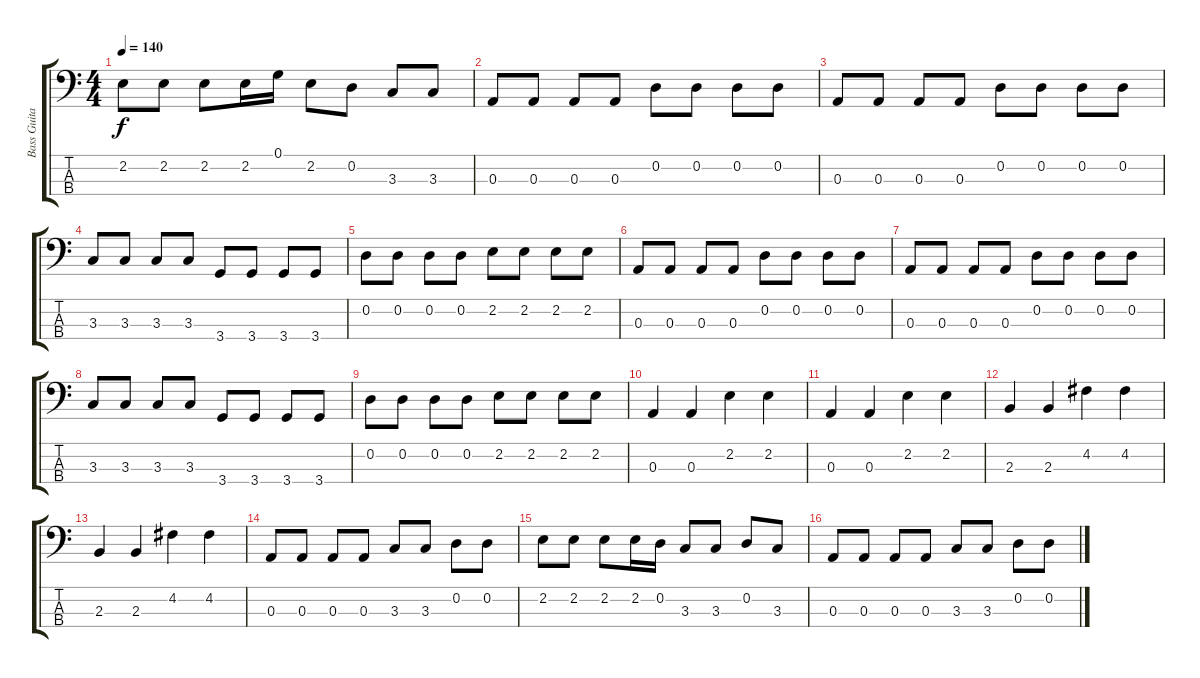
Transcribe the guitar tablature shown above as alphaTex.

\track ("Bass Guitar" "Bass Guita") {instrument acousticbass}
\staff {score tabs}
\tuning (G2 D2 A1 E1) {hide}
\ts (4 4)
\tempo 140
\clef f4
\ks c
2.2.8{dy f} 2.2.8 2.2.8 2.2.16 0.1.16 2.2.8 0.2.8 3.3.8 3.3.8 |
0.3.8 0.3.8 0.3.8 0.3.8 0.2.8 0.2.8 0.2.8 0.2.8 |
0.3.8 0.3.8 0.3.8 0.3.8 0.2.8 0.2.8 0.2.8 0.2.8 |
3.3.8 3.3.8 3.3.8 3.3.8 3.4.8 3.4.8 3.4.8 3.4.8 |
0.2.8 0.2.8 0.2.8 0.2.8 2.2.8 2.2.8 2.2.8 2.2.8 |
0.3.8 0.3.8 0.3.8 0.3.8 0.2.8 0.2.8 0.2.8 0.2.8 |
0.3.8 0.3.8 0.3.8 0.3.8 0.2.8 0.2.8 0.2.8 0.2.8 |
3.3.8 3.3.8 3.3.8 3.3.8 3.4.8 3.4.8 3.4.8 3.4.8 |
0.2.8 0.2.8 0.2.8 0.2.8 2.2.8 2.2.8 2.2.8 2.2.8 |
0.3.4 0.3.4 2.2.4 2.2.4 |
0.3.4 0.3.4 2.2.4 2.2.4 |
2.3.4 2.3.4 4.2.4 4.2.4 |
2.3.4 2.3.4 4.2.4 4.2.4 |
0.3.8 0.3.8 0.3.8 0.3.8 3.3.8 3.3.8 0.2.8 0.2.8 |
2.2.8 2.2.8 2.2.8 2.2.16 0.2.16 3.3.8 3.3.8 0.2.8 3.3.8 |
0.3.8 0.3.8 0.3.8 0.3.8 3.3.8 3.3.8 0.2.8 0.2.8
